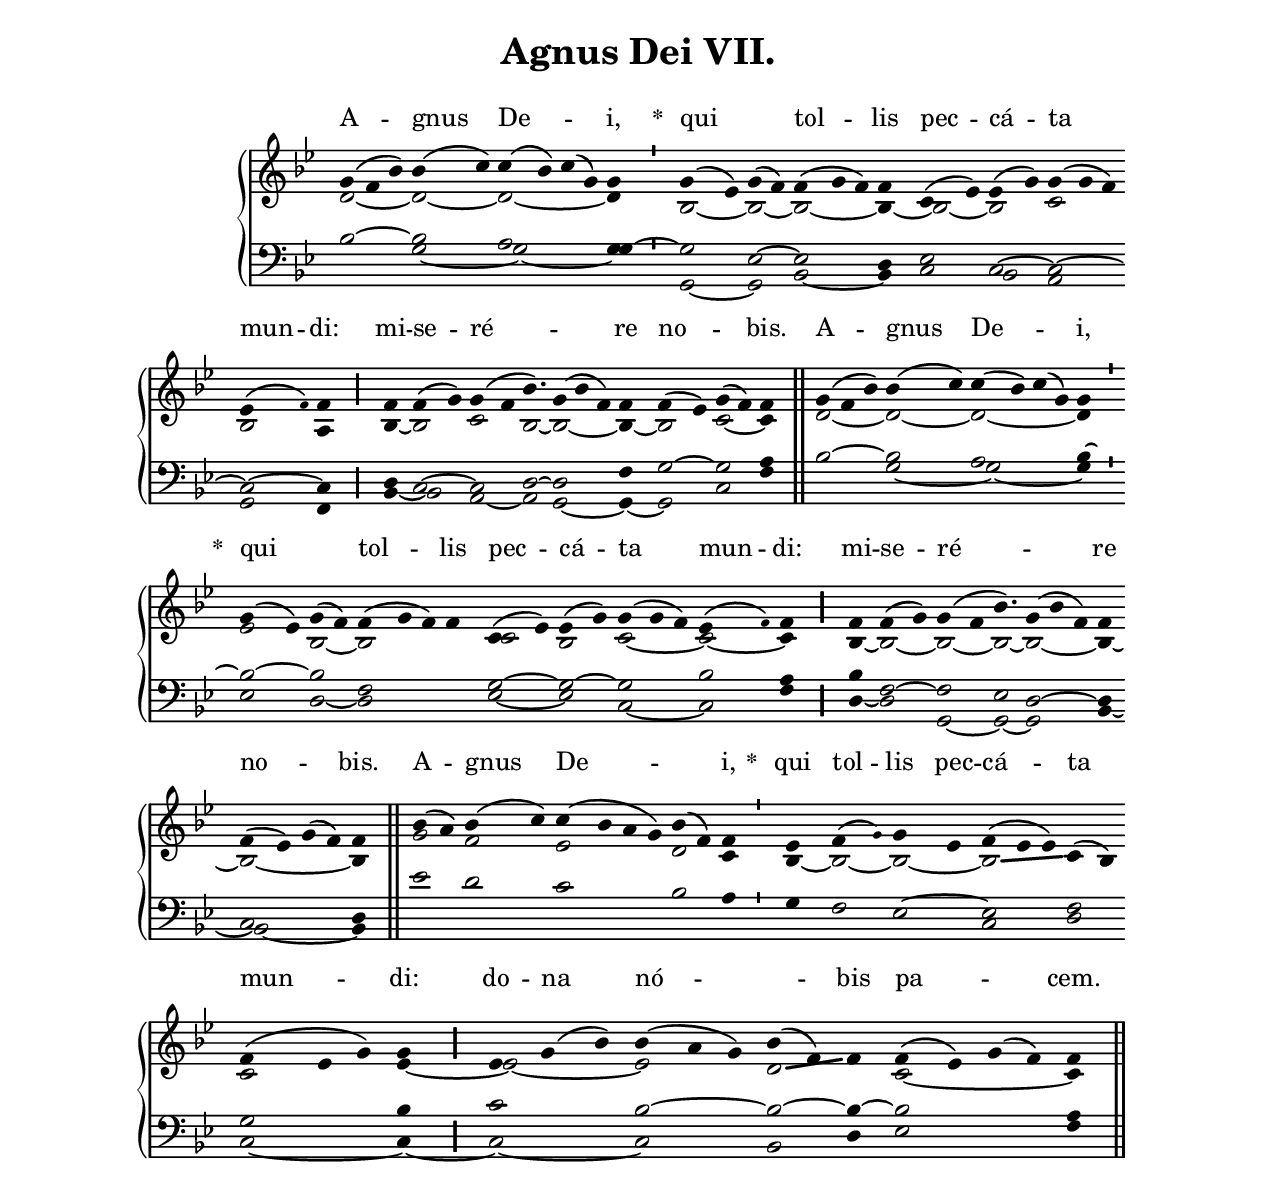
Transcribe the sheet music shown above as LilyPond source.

\version "2.18"
\include "gregorian.ly"
\include "noh2.ily"

%Page reference: page v.46
%(volume.page)

global = {
 \key f \mixolydian
 \cadenzaOn 
 \override Glissando #'thickness = #2.0
}

\header {
  title = \markup \center-column {"Agnus Dei VII." \vspace #1 }
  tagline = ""
  composer = ""
}

\paper {
 #(include-special-characters)
  oddHeaderMarkup = \markup \fill-line {
    \line {}
    \center-column {
      \on-the-fly #first-page     " "
      \on-the-fly #not-first-page ""
    }
    \line { \on-the-fly #print-page-number-check-first \fromproperty #'page:page-number-string }
  }
  evenHeaderMarkup = \markup \fill-line {
    \line { \on-the-fly #print-page-number-check-first \fromproperty #'page:page-number-string }
    \center-column { "" }
    \line {}
  }
}

chantText = \lyricmode {
A -- gnus De -- _ i, 
\set stanza = " * " qui _ tol -- lis pec -- cá -- ta mun -- di: 
mi -- se -- ré -- _ re no -- _ bis. 
A -- gnus De -- _ i, 
\set stanza = " * " qui _ tol -- lis pec -- cá -- ta mun -- di: 
mi -- se -- ré -- _ re no -- _ bis. 
A -- gnus De -- _ i, 
\set stanza = " * " qui tol -- lis pec -- cá -- ta mun -- di: 
do -- na nó -- _ bis pa -- _ cem. }

chantMusic = {
\tieDown   g'4 ( f'4 bes'4) bes'4 ( c''4) c''4 ( bes'4) c''4 ( g'4) g'4 \divisioMinima
 g'4 ( ees'4) g'4 ( f'4) f'4 ( g'4 f'4) f'4 c'4 ( ees'4) ees'4 ( g'4) g'4 ( g'4 f'4) \forceBreak
 ees'4 ( \once \tweak #'font-size #-4 f' ) f'4 \divisioMaior
 f'4 f'4 ( g'4) g'4 ( f'4 bes'4.) g'4 ( bes'4 f'4) f'4 f'4 ( ees'4) g'4 ( f'4) f'4 \finalis
 g'4 ( f'4 bes'4) bes'4 ( c''4) c''4 ( bes'4) c''4 ( g'4) g'4 \divisioMinima
 \forceBreak
 g'4 ( ees'4) g'4 ( f'4) f'4 ( g'4 f'4) f'4 c'4 ( ees'4) ees'4 ( g'4) g'4 ( g'4 f'4) ees'4 ( \once \tweak #'font-size #-4 f' ) f'4 \divisioMaior
 f'4 f'4 ( g'4) g'4 ( f'4 bes'4.) g'4 ( bes'4 f'4) f'4 \forceBreak
 f'4 ( ees'4) g'4 ( f'4) f'4 \finalis
 bes'4 ( a'4) bes'4 ( c''4) c''4 ( bes'4 a'4 g'4) bes'4 ( f'4) f'4 \divisioMinima
 ees'4 f'4 ( \once \tweak #'font-size #-4 g' ) g'4 ees'4 f'4 ( ees'4 ees'4) c'4 ( bes4) \forceBreak
 f'4 ( ees'4 g'4) g'4 \divisioMaior
 ees'4 g'4 ( bes'4) bes'4 ( a'4 g'4) bes'4 ( f'4) f'4 f'4 ( ees'4) g'4 ( f'4) f'4 \finalis

}

altoMusic = {
d'2*3/2 ~ d'2 ~ d'2*4/2 ~ d'4 \divisioMinima
bes2 ~ bes2 ~ bes2*3/2 ~ bes4 ~ bes2 ~ bes2 c'2*3/2 bes2 a4 \divisioMaior
bes4 ~ bes2 c'2 bes2*3/4 ~ bes2*3/2 ~ bes4 ~ bes2 c'2 ~ c'4 \finalis
d'2*3/2 ~ d'2 ~ d'2*4/2 ~ d'4 \divisioMinima
ees'2 bes2 ~ bes2*4/2 c'2 bes2 c'2*3/2 ~ c'2 ~ c'4 \divisioMaior
bes4 ~ bes2 ~ bes2 ~ bes2*3/4 ~ bes2*3/2 ~ bes4 ~ bes2*4/2 ~ bes4 \finalis
g'2 f'2 ees'2*4/2 d'2 c'4 \divisioMinima
bes4 ~ bes2 ~ bes2 ~ bes2*3/2 -\tweak Glissando.Y-offset #-0.8 \glissando c'4 bes4 c'2*3/2 ees'4 ~ \divisioMaior
ees'2*3/2 ~ ees'2*3/2 d'2 -\tweak Glissando.Y-offset #-0.8 \glissando f'4 c'2*4/2 ~ c'4 \finalis
}

tenorMusic = {
bes2*3/2 ~ bes2 a2*4/2 \shiftRight g4 ~ \divisioMinima
g2 ees2 ~ ees2*3/2 d4 ees2 c2 ~ c2*3/2 ~ c2 ~ c4 \divisioMaior
d4 c2 ~ c2 d2*3/4 ~ d2*3/2 f4 g2 ~ g2 a4 \finalis
bes2*3/2 ~ bes2 a2*4/2 bes4 ~ \divisioMinima
bes2 ~ bes2 f2*4/2 g2 ~ g2 ~ g2*3/2 bes2 a4 \divisioMaior
bes4 f2 ~ f2 ees2*3/4 d2*3/2 ~ d4 c2*4/2 d4 \finalis
ees'2 d'2 c'2*4/2 bes2 a4 \divisioMinima
g4 f2 ees2 ~ ees2*3/2 f2 g2*3/2 bes4 \divisioMaior
c'2*3/2 bes2*3/2 ~ bes2 ~ bes4 ~ bes2*4/2 a4 \finalis
}

bassMusic = {
r2*3/2 g2 ~ g2*4/2 ~ g4 \divisioMinima
g,2 ~ g,2 bes,2*3/2 ~ bes,4 c2 bes,2 a,2*3/2 g,2 f,4 \divisioMaior
bes,4 ~ bes,2 a,2 ~ a,2*3/4 g,2*3/2 ~ g,4 ~ g,2 c2 f4 \finalis
r2*3/2 g2 ~ g2*4/2 ~ g4 \divisioMinima
ees2 d2 ~ d2*4/2 ees2 ~ ees2 c2*3/2 ~ c2 f4 \divisioMaior
d4 ~ d2 g,2 ~ g,2*3/4 ~ g,2*3/2 bes,4 ~ bes,2*4/2 ~ bes,4 \finalis
r2*11/2 \divisioMinima
r2*5/2 c2*3/2 d2 c2*3/2 ~ c4 ~ \divisioMaior
c2*3/2 ~ c2*3/2 bes,2 d4 ees2*4/2 f4 \finalis
}

voiceLines = {
\voiceLineStyle



}

\score{
  <<
    \new GrandStaff <<
      \set GrandStaff.autoBeaming = ##f
      \set GrandStaff.instrumentName = \markup \center-column {
        ""
      }
      \new Staff = up <<
        \new Voice = "chant" {
          \voiceOne \global \chantMusic
        }
        \new Voice {
          \voiceTwo \global \altoMusic
        }
      >>

      \new Staff = down <<
        \clef bass
        \new Voice {
          \voiceOne \global \tenorMusic
        }
        \new Voice {
          \voiceTwo \global \bassMusic
        }
	\new Voice {
        \voiceThree \global \voiceLines
        }
      >>
    >>
    \new Lyrics \lyricsto chant {
      \chantText
    }
  >>
  \layout{
  }
  \midi{
    \tempo 4 = 125
  }
}
